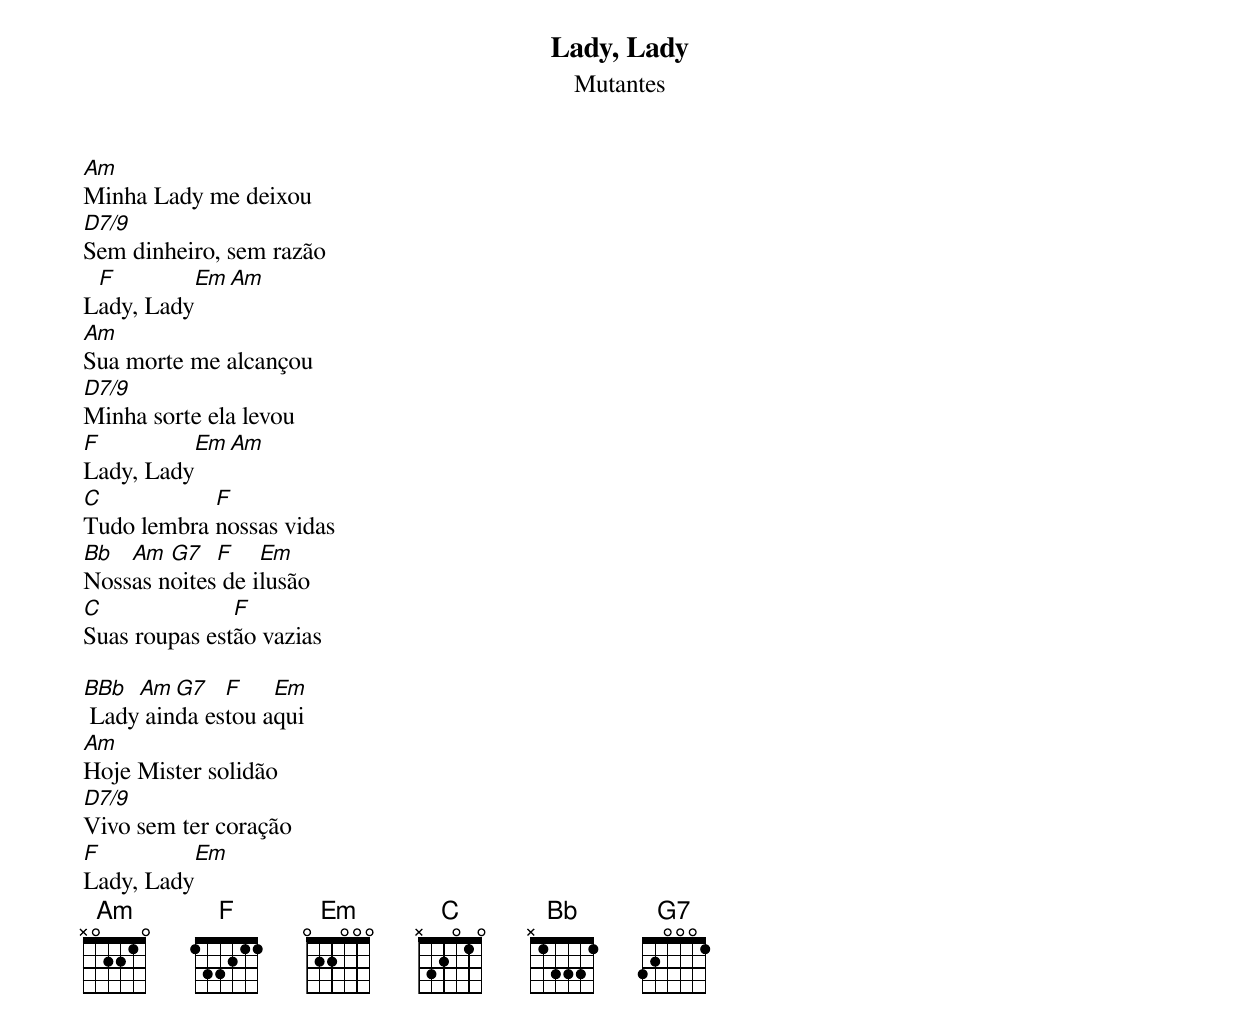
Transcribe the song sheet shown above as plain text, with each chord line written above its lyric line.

Lady, Lady
Mutantes

Am
Minha Lady me deixou
D7/9
Sem dinheiro, sem razão
 F          Em  Am
Lady, Lady
Am
Sua morte me alcançou
D7/9
Minha sorte ela levou
F          Em  Am
Lady, Lady
C           F
Tudo lembra nossas vidas
Bb  Am  G7   F    Em
Nossas noites de ilusão
C              F
Suas roupas estão vazias

BBb  Am  G7   F    Em
 Lady ainda estou aqui
Am
Hoje Mister solidão
D7/9
Vivo sem ter coração
F          Em
Lady, Lady
